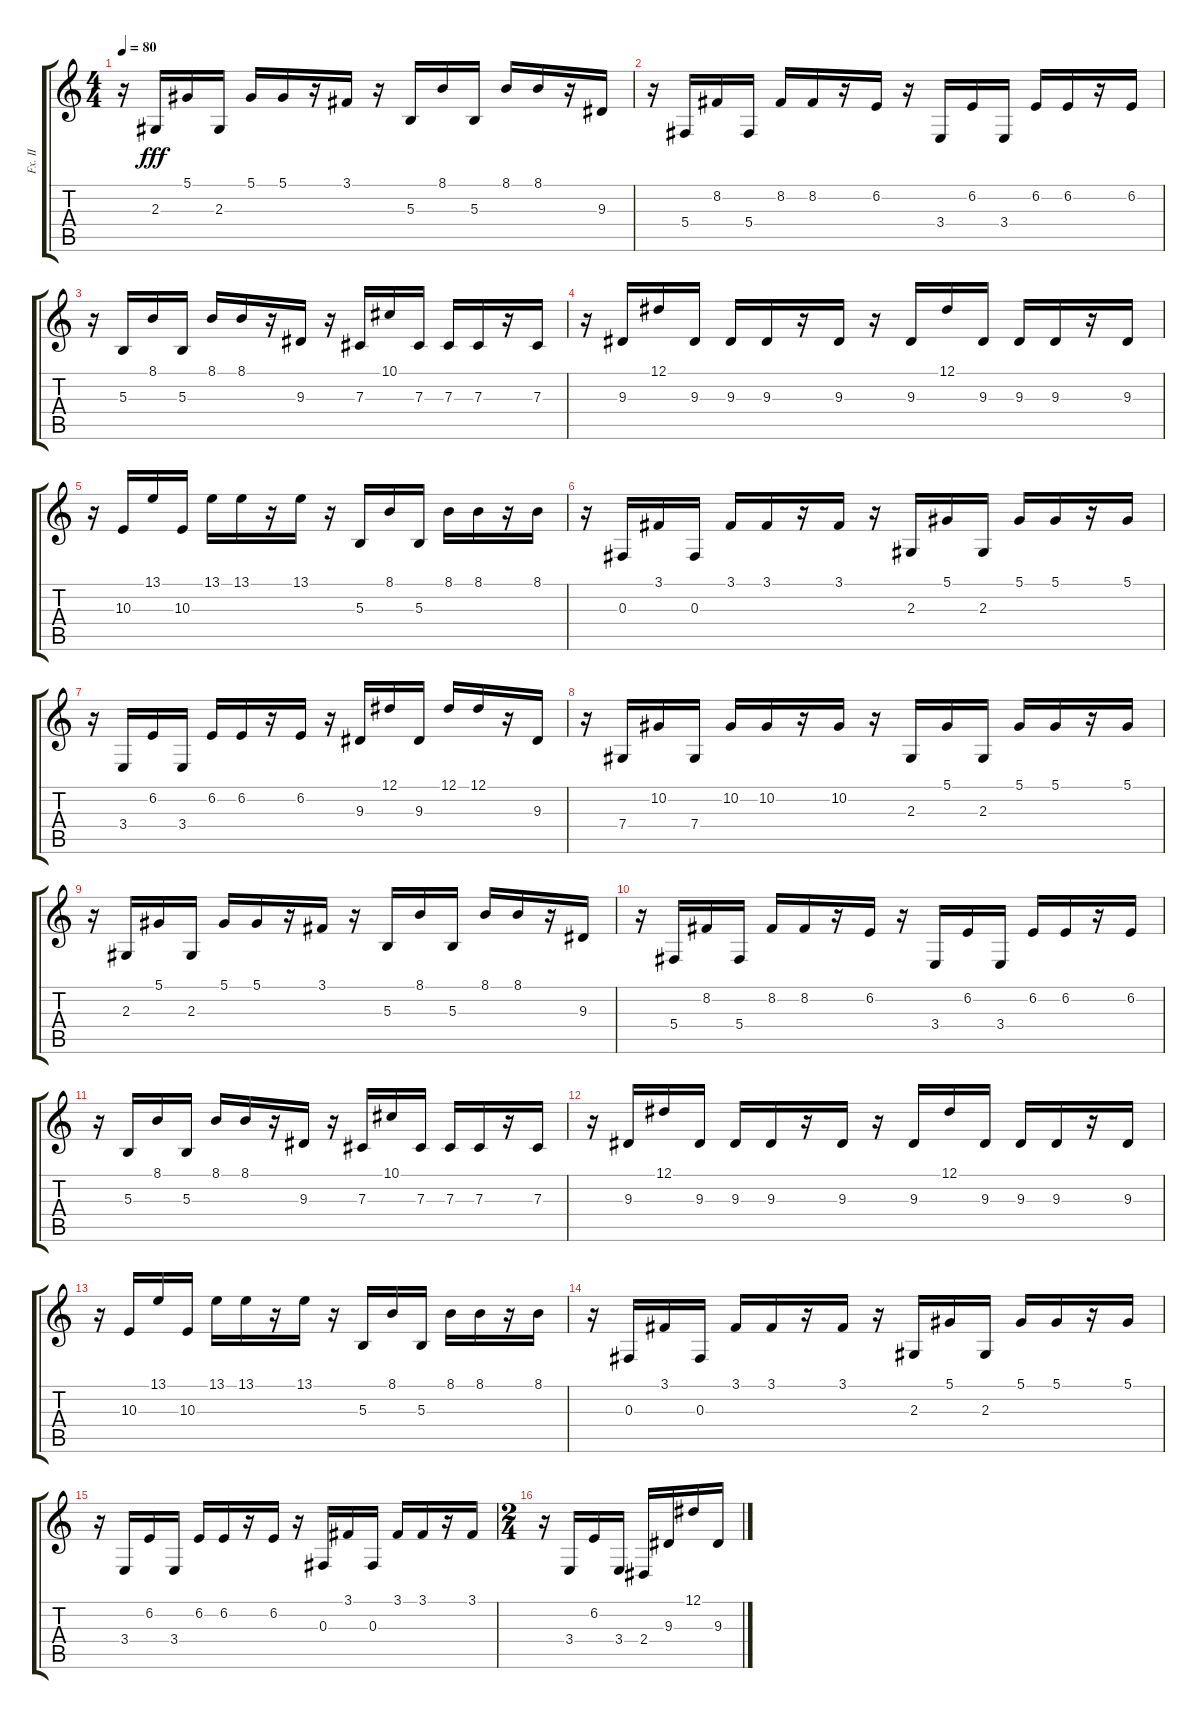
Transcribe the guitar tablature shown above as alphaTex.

\track ("Fx. II" "Fx. II") {instrument xylophone}
\staff {score tabs}
\tuning (Eb4 Bb3 Gb3 Db3 Ab2 Eb2) {hide}
\ts (4 4)
\tempo 80
\clef g2
\ks c
r.16{dy fff} 2.3.16 5.1.16 2.3.16 5.1.16 5.1.16 r.16 3.1.16 r.16 5.3.16 8.1.16 5.3.16 8.1.16 8.1.16 r.16 9.3.16 |
r.16 5.4.16 8.2.16 5.4.16 8.2.16 8.2.16 r.16 6.2.16 r.16 3.4.16 6.2.16 3.4.16 6.2.16 6.2.16 r.16 6.2.16 |
r.16 5.3.16 8.1.16 5.3.16 8.1.16 8.1.16 r.16 9.3.16 r.16 7.3.16 10.1.16 7.3.16 7.3.16 7.3.16 r.16 7.3.16 |
r.16 9.3.16 12.1.16 9.3.16 9.3.16 9.3.16 r.16 9.3.16 r.16 9.3.16 12.1.16 9.3.16 9.3.16 9.3.16 r.16 9.3.16 |
r.16 10.3.16 13.1.16 10.3.16 13.1.16 13.1.16 r.16 13.1.16 r.16 5.3.16 8.1.16 5.3.16 8.1.16 8.1.16 r.16 8.1.16 |
r.16 0.3.16 3.1.16 0.3.16 3.1.16 3.1.16 r.16 3.1.16 r.16 2.3.16 5.1.16 2.3.16 5.1.16 5.1.16 r.16 5.1.16 |
r.16 3.4.16 6.2.16 3.4.16 6.2.16 6.2.16 r.16 6.2.16 r.16 9.3.16 12.1.16 9.3.16 12.1.16 12.1.16 r.16 9.3.16 |
r.16 7.4.16 10.2.16 7.4.16 10.2.16 10.2.16 r.16 10.2.16 r.16 2.3.16 5.1.16 2.3.16 5.1.16 5.1.16 r.16 5.1.16 |
r.16 2.3.16 5.1.16 2.3.16 5.1.16 5.1.16 r.16 3.1.16 r.16 5.3.16 8.1.16 5.3.16 8.1.16 8.1.16 r.16 9.3.16 |
r.16 5.4.16 8.2.16 5.4.16 8.2.16 8.2.16 r.16 6.2.16 r.16 3.4.16 6.2.16 3.4.16 6.2.16 6.2.16 r.16 6.2.16 |
r.16 5.3.16 8.1.16 5.3.16 8.1.16 8.1.16 r.16 9.3.16 r.16 7.3.16 10.1.16 7.3.16 7.3.16 7.3.16 r.16 7.3.16 |
r.16 9.3.16 12.1.16 9.3.16 9.3.16 9.3.16 r.16 9.3.16 r.16 9.3.16 12.1.16 9.3.16 9.3.16 9.3.16 r.16 9.3.16 |
r.16 10.3.16 13.1.16 10.3.16 13.1.16 13.1.16 r.16 13.1.16 r.16 5.3.16 8.1.16 5.3.16 8.1.16 8.1.16 r.16 8.1.16 |
r.16 0.3.16 3.1.16 0.3.16 3.1.16 3.1.16 r.16 3.1.16 r.16 2.3.16 5.1.16 2.3.16 5.1.16 5.1.16 r.16 5.1.16 |
r.16 3.4.16 6.2.16 3.4.16 6.2.16 6.2.16 r.16 6.2.16 r.16 0.3.16 3.1.16 0.3.16 3.1.16 3.1.16 r.16 3.1.16 |
\ts (2 4)
r.16 3.4.16 6.2.16 3.4.16 2.4.16 9.3.16 12.1.16 9.3.16
